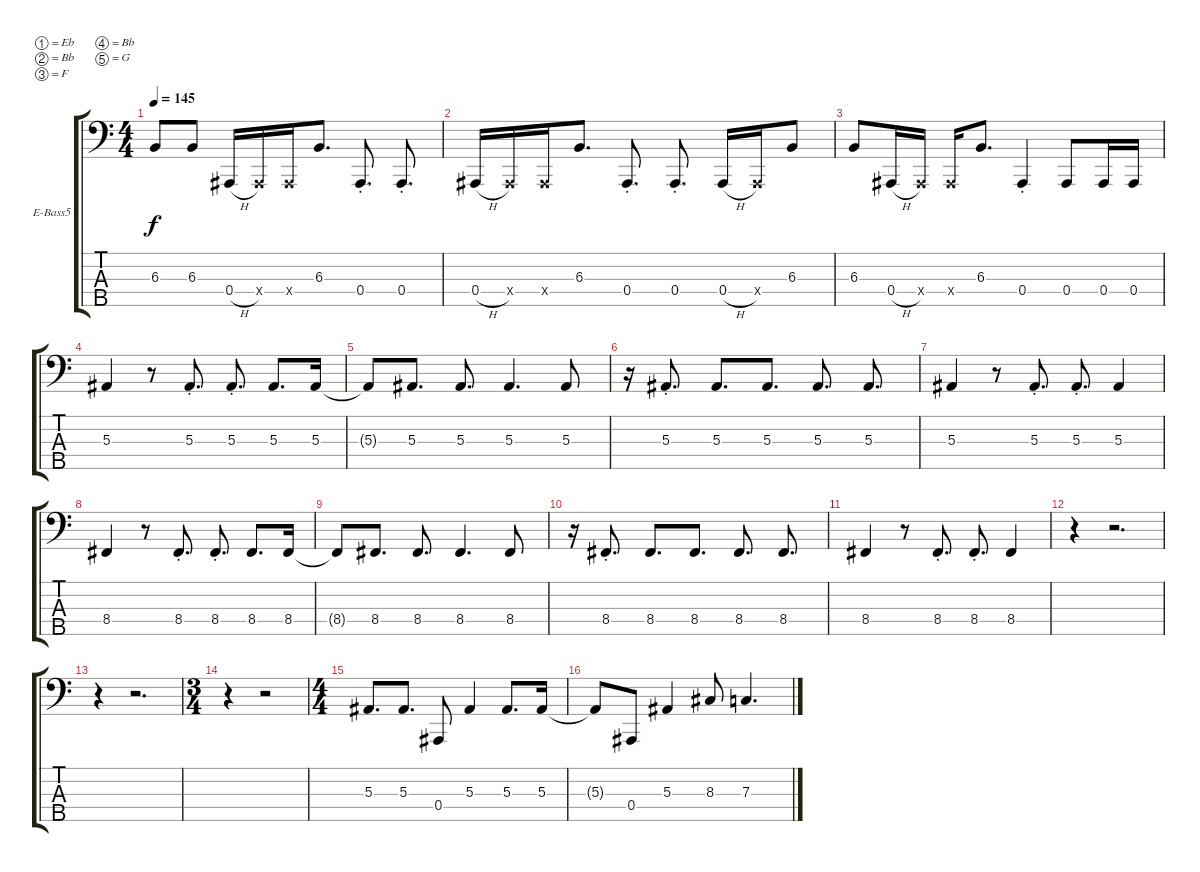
\bracketExtendMode groupsimilarinstruments
\firstSystemTrackNameOrientation horizontal
\otherSystemsTrackNameOrientation horizontal
\track ("Bass" "E-Bass5") {instrument electricbasspick}
\staff {score tabs}
\tuning (Eb2 Bb1 F1 Bb0 G0)
\ts (4 4)
\tempo 145
\clef f4
\ks c
6.3.8{dy f} 6.3.8 0.4{h}.16 0.4{x}.16 0.4{x}.16 6.3.8{d} 0.4{st}.8{d} 0.4{st}.8{d} |
0.4{h}.16 0.4{x}.16 0.4{x}.16 6.3.8{d} 0.4{st}.8{d} 0.4{st}.8{d} 0.4{h}.16 0.4{x}.16 6.3.8 |
6.3.8 0.4{h}.16 0.4{x}.16 0.4{x}.16 6.3.8{d} 0.4{st}.4 0.4.8 0.4.16 0.4.16 |
5.3.4 r.8 5.3{st}.8{d} 5.3{st}.8{d} 5.3.8{d} 5.3.16 |
5.3{t}.8 5.3.8{d} 5.3.8{d} 5.3.4{d} 5.3.8 |
r.16 5.3{st}.8{d} 5.3.8{d} 5.3.8{d} 5.3.8{d} 5.3.8{d} |
5.3.4 r.8 5.3{st}.8{d} 5.3{st}.8{d} 5.3.4 |
8.4.4 r.8 8.4{st}.8{d} 8.4{st}.8{d} 8.4.8{d} 8.4.16 |
8.4{t}.8 8.4.8{d} 8.4.8{d} 8.4.4{d} 8.4.8 |
r.16 8.4{st}.8{d} 8.4.8{d} 8.4.8{d} 8.4.8{d} 8.4.8{d} |
8.4.4 r.8 8.4{st}.8{d} 8.4{st}.8{d} 8.4.4 |
r.4 r.2{d} |
r.4 r.2{d} |
\ts (3 4)
\beaming (8 2 2 2 2)
r.4 r.2 |
\ts (4 4)
\beaming (8 2 2 2 2)
5.3.8{d} 5.3.8{d} 0.4.8 5.3.4 5.3.8{d} 5.3.16 |
5.3{t}.8 0.4.8 5.3.4 8.3.8 7.3.4{d}
